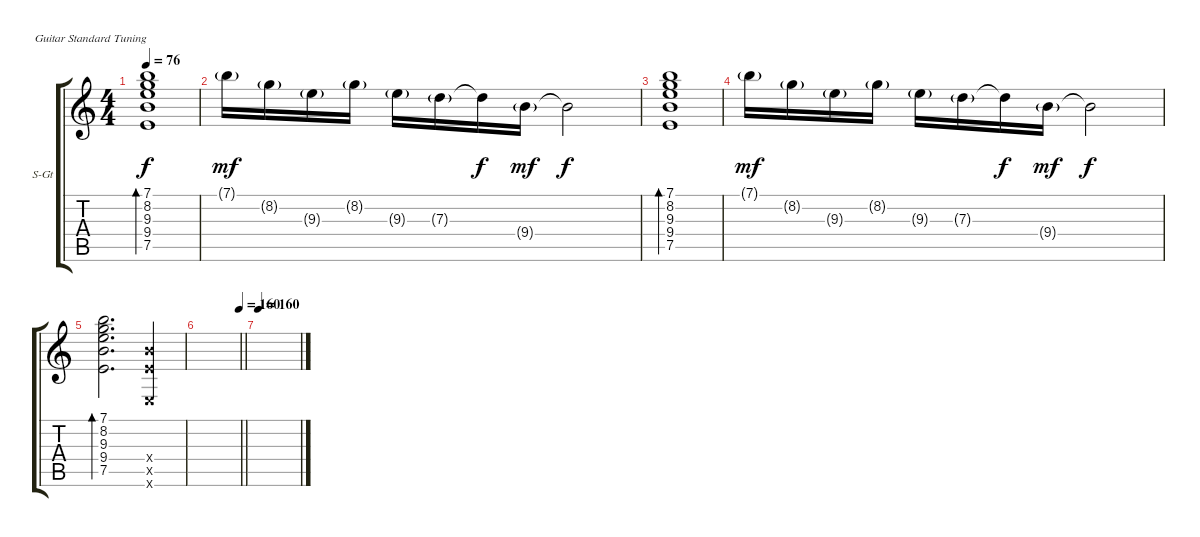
\bracketExtendMode groupsimilarinstruments
\firstSystemTrackNameOrientation horizontal
\otherSystemsTrackNameOrientation horizontal
\track ("Guitar 1" "S-Gt") {instrument acousticguitarsteel}
\staff {score tabs}
\tuning (E4 B3 G3 D3 A2 E2)
\ts (4 4)
\tempo 76
\clef g2
\ks c
(7.1 8.2 9.3 9.4 7.5).1{bd 120 dy f} |
7.1{g}.16{dy mf} 8.2{g}.16 9.3{g}.16 8.2{g}.16 9.3{g}.16 7.3{g}.16 7.3{t}.16{dy f} 9.4{g}.16{dy mf} 9.4{t}.2{dy f} |
(7.1 8.2 9.3 9.4 7.5).1{bd 120} |
7.1{g}.16{dy mf} 8.2{g}.16 9.3{g}.16 8.2{g}.16 9.3{g}.16 7.3{g}.16 7.3{t}.16{dy f} 9.4{g}.16{dy mf} 9.4{t}.2{dy f} |
(7.1 8.2 9.3 9.4 7.5).2{d bd 120} (9.4{x} 7.5{x} 0.6{x}).4 |
\tempo (160 1)
\barLineRight lightlight
|
\tempo 160
